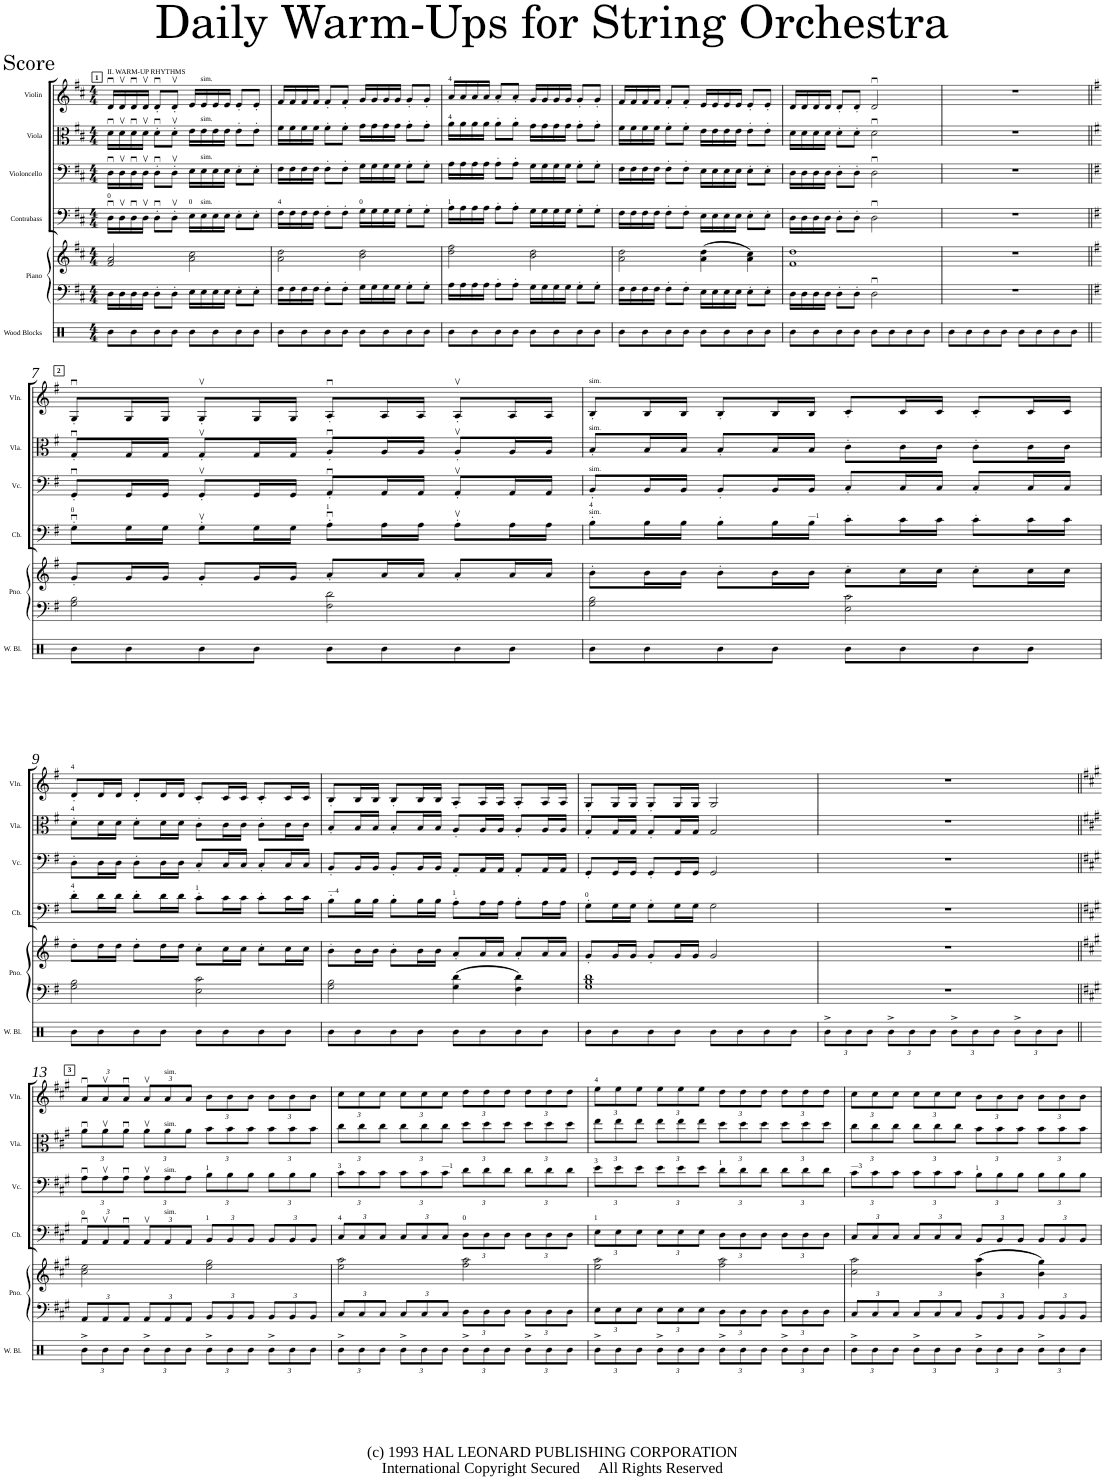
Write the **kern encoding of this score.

**kern	**kern	**kern	**kern	**kern	**kern	**kern
*part6	*part5	*part5	*part4	*part3	*part2	*part1
*staff7	*staff6	*staff5	*staff4	*staff3	*staff2	*staff1
*I"Wood Blocks	*I"Piano	*	*I"Contrabass	*I"Violoncello	*I"Viola	*I"Violin
*I'W. Bl.	*I'Pno.	*	*I'Cb.	*I'Vc.	*I'Vla.	*I'Vln.
*clefX	*clefF4	*clefG2	*clefF4	*clefF4	*clefC3	*clefG2
*	*	*	*Trd7c12	*	*	*
*k[f#c#]	*k[f#c#]	*k[f#c#]	*k[f#c#]	*k[f#c#]	*k[f#c#]	*k[f#c#]
*D:	*D:	*D:	*D:	*D:	*D:	*D:
*M4/4	*M4/4	*M4/4	*M4/4	*M4/4	*M4/4	*M4/4
!!LO:REH:place=s1:a:B:cj:t=1
=1	=1	=1	=1	=1	=1	=1
!	!	!	!	!	!	!LO:TX:a:t=II. WARM-UP RHYTHMS
!	!	!	!LO:TX:a:t=0	!	!	!
8R\L	16D\LL	2f#/ 2a/	16Du\LL	16Du\LL	16du\LL	16du/LL
.	16D\	.	16Dv\	16Dv\	16dv\	16dv/
8R\	16D\	.	16Du\	16Du\	16du\	16du/
.	16D\JJ	.	16Dv\JJ	16Dv\JJ	16dv\JJ	16dv/JJ
8R\	8D'\L	.	8Du'\L	8Du'\L	8du'\L	8du'/L
8R\J	8D'\J	.	8Dv'\J	8Dv'\J	8dv'\J	8dv'/J
!	!	!	!LO:TX:a:t=0	!	!	!
8R\L	16E\LL	2a\ 2cc#\	16E\LL	16E\LL	16e\LL	16e/LL
!	!	!	!	!	!	!LO:TX:a:t=sim.
!	!	!	!	!	!LO:TX:a:t=sim.	!
!	!	!	!	!LO:TX:a:t=sim.	!	!
!	!	!	!LO:TX:a:t=sim.	!	!	!
.	16E\	.	16E\	16E\	16e\	16e/
8R\	16E\	.	16E\	16E\	16e\	16e/
.	16E\JJ	.	16E\JJ	16E\JJ	16e\JJ	16e/JJ
8R\	8E'\L	.	8E'\L	8E'\L	8e'\L	8e'/L
8R\J	8E'\J	.	8E'\J	8E'\J	8e'\J	8e'/J
=2	=2	=2	=2	=2	=2	=2
!	!	!	!LO:TX:a:t=4	!	!	!
8R\L	16F#\LL	2a\ 2dd\	16F#\LL	16F#\LL	16f#\LL	16f#/LL
.	16F#\	.	16F#\	16F#\	16f#\	16f#/
8R\	16F#\	.	16F#\	16F#\	16f#\	16f#/
.	16F#\JJ	.	16F#\JJ	16F#\JJ	16f#\JJ	16f#/JJ
8R\	8F#'\L	.	8F#'\L	8F#'\L	8f#'\L	8f#'/L
8R\J	8F#'\J	.	8F#'\J	8F#'\J	8f#'\J	8f#'/J
!	!	!	!LO:TX:a:t=0	!	!	!
8R\L	16G\LL	2b\ 2dd\	16G\LL	16G\LL	16g\LL	16g/LL
.	16G\	.	16G\	16G\	16g\	16g/
8R\	16G\	.	16G\	16G\	16g\	16g/
.	16G\JJ	.	16G\JJ	16G\JJ	16g\JJ	16g/JJ
8R\	8G'\L	.	8G'\L	8G'\L	8g'\L	8g'/L
8R\J	8G'\J	.	8G'\J	8G'\J	8g'\J	8g'/J
=3	=3	=3	=3	=3	=3	=3
!	!	!	!	!	!	!LO:TX:a:t=4
!	!	!	!	!	!LO:TX:a:t=4	!
!	!	!	!LO:TX:a:t=1	!	!	!
8R\L	16A\LL	2dd\ 2ff#\	16A\LL	16A\LL	16a\LL	16a/LL
.	16A\	.	16A\	16A\	16a\	16a/
8R\	16A\	.	16A\	16A\	16a\	16a/
.	16A\JJ	.	16A\JJ	16A\JJ	16a\JJ	16a/JJ
8R\	8A'\L	.	8A'\L	8A'\L	8a'\L	8a'/L
8R\J	8A'\J	.	8A'\J	8A'\J	8a'\J	8a'/J
8R\L	16G\LL	2b\ 2dd\	16G\LL	16G\LL	16g\LL	16g/LL
.	16G\	.	16G\	16G\	16g\	16g/
8R\	16G\	.	16G\	16G\	16g\	16g/
.	16G\JJ	.	16G\JJ	16G\JJ	16g\JJ	16g/JJ
8R\	8G'\L	.	8G'\L	8G'\L	8g'\L	8g'/L
8R\J	8G'\J	.	8G'\J	8G'\J	8g'\J	8g'/J
=4	=4	=4	=4	=4	=4	=4
8R\L	16F#\LL	2a\ 2dd\	16F#\LL	16F#\LL	16f#\LL	16f#/LL
.	16F#\	.	16F#\	16F#\	16f#\	16f#/
8R\	16F#\	.	16F#\	16F#\	16f#\	16f#/
.	16F#\JJ	.	16F#\JJ	16F#\JJ	16f#\JJ	16f#/JJ
8R\	8F#'\L	.	8F#'\L	8F#'\L	8f#'\L	8f#'/L
8R\J	8F#'\J	.	8F#'\J	8F#'\J	8f#'\J	8f#'/J
8R\L	16E\LL	(>(>4a\ 4dd\	16E\LL	16E\LL	16e\LL	16e/LL
.	16E\	.	16E\	16E\	16e\	16e/
8R\	16E\	.	16E\	16E\	16e\	16e/
.	16E\JJ	.	16E\JJ	16E\JJ	16e\JJ	16e/JJ
8R\	8E'\L	4a\ 4cc#\))	8E'\L	8E'\L	8e'\L	8e'/L
8R\J	8E'\J	.	8E'\J	8E'\J	8e'\J	8e'/J
=5	=5	=5	=5	=5	=5	=5
8R\L	16D\LL	1f# 1dd	16D\LL	16D\LL	16d\LL	16d/LL
.	16D\	.	16D\	16D\	16d\	16d/
8R\	16D\	.	16D\	16D\	16d\	16d/
.	16D\JJ	.	16D\JJ	16D\JJ	16d\JJ	16d/JJ
8R\	8D'\L	.	8D'\L	8D'\L	8d'\L	8d'/L
8R\J	8D'\J	.	8D'\J	8D'\J	8d'\J	8d'/J
8R\L	2Du\	.	2Du\	2Du\	2du\	2du/
8R\	.	.	.	.	.	.
8R\	.	.	.	.	.	.
8R\J	.	.	.	.	.	.
=6	=6	=6	=6	=6	=6	=6
8R\L	1r	1r	1r	1r	1r	1r
8R\	.	.	.	.	.	.
8R\	.	.	.	.	.	.
8R\J	.	.	.	.	.	.
8R\L	.	.	.	.	.	.
8R\	.	.	.	.	.	.
8R\	.	.	.	.	.	.
8R\J	.	.	.	.	.	.
!!LO:LB:g=z
!!LO:REH:place=s1:a:B:cj:t=2
=7||	=7||	=7||	=7||	=7||	=7||	=7||
*k[f#]	*k[f#]	*k[f#]	*k[f#]	*k[f#]	*k[f#]	*k[f#]
*G:	*G:	*G:	*G:	*G:	*G:	*G:
!	!	!	!LO:TX:a:t=0	!	!	!
8R\L	2G\ 2B\	8g'/L	8Gu'\L	8GGu'/L	8Gu'/L	8Gu'/L
8R\	.	16g/L	16G\L	16GG/L	16G/L	16G/L
.	.	16g/JJ	16G\JJ	16GG/JJ	16G/JJ	16G/JJ
8R\	.	8g'/L	8Gv'\L	8GGv'/L	8Gv'/L	8Gv'/L
8R\J	.	16g/L	16G\L	16GG/L	16G/L	16G/L
.	.	16g/JJ	16G\JJ	16GG/JJ	16G/JJ	16G/JJ
!	!	!	!LO:TX:a:t=1	!	!	!
8R\L	2F#\ 2d\	8a'/L	8Au'\L	8AAu'/L	8Au'/L	8Au'/L
8R\	.	16a/L	16A\L	16AA/L	16A/L	16A/L
.	.	16a/JJ	16A\JJ	16AA/JJ	16A/JJ	16A/JJ
8R\	.	8a'/L	8Av'\L	8AAv'/L	8Av'/L	8Av'/L
8R\J	.	16a/L	16A\L	16AA/L	16A/L	16A/L
.	.	16a/JJ	16A\JJ	16AA/JJ	16A/JJ	16A/JJ
=8	=8	=8	=8	=8	=8	=8
!	!	!	!	!	!	!LO:TX:a:t=sim.
!	!	!	!	!	!LO:TX:a:t=sim.	!
!	!	!	!	!LO:TX:a:t=sim.	!	!
!	!	!	!LO:TX:a:t=sim.	!	!	!
!	!	!	!LO:TX:a:t=4	!	!	!
8R\L	2G\ 2B\	8b'\L	8B'\L	8BB'/L	8B'/L	8B'/L
8R\	.	16b\L	16B\L	16BB/L	16B/L	16B/L
.	.	16b\JJ	16B\JJ	16BB/JJ	16B/JJ	16B/JJ
8R\	.	8b'\L	8B'\L	8BB'/L	8B'/L	8B'/L
8R\J	.	16b\L	16B\L	16BB/L	16B/L	16B/L
!	!	!	!LO:TX:a:t=—1	!	!	!
.	.	16b\JJ	16B\JJ	16BB/JJ	16B/JJ	16B/JJ
8R\L	2E\ 2c\	8cc'\L	8c'\L	8C'/L	8c'\L	8c'/L
8R\	.	16cc\L	16c\L	16C/L	16c\L	16c/L
.	.	16cc\JJ	16c\JJ	16C/JJ	16c\JJ	16c/JJ
8R\	.	8cc'\L	8c'\L	8C'/L	8c'\L	8c'/L
8R\J	.	16cc\L	16c\L	16C/L	16c\L	16c/L
.	.	16cc\JJ	16c\JJ	16C/JJ	16c\JJ	16c/JJ
!!LO:LB:g=z
=9	=9	=9	=9	=9	=9	=9
!	!	!	!	!	!	!LO:TX:a:t=4
!	!	!	!	!	!LO:TX:a:t=4	!
!	!	!	!LO:TX:a:t=4	!	!	!
8R\L	2G\ 2B\	8dd'\L	8d'\L	8D'\L	8d'\L	8d'/L
8R\	.	16dd\L	16d\L	16D\L	16d\L	16d/L
.	.	16dd\JJ	16d\JJ	16D\JJ	16d\JJ	16d/JJ
8R\	.	8dd'\L	8d'\L	8D'\L	8d'\L	8d'/L
8R\J	.	16dd\L	16d\L	16D\L	16d\L	16d/L
.	.	16dd\JJ	16d\JJ	16D\JJ	16d\JJ	16d/JJ
!	!	!	!LO:TX:a:t=1	!	!	!
8R\L	2E\ 2c\	8cc'\L	8c'\L	8C'/L	8c'\L	8c'/L
8R\	.	16cc\L	16c\L	16C/L	16c\L	16c/L
.	.	16cc\JJ	16c\JJ	16C/JJ	16c\JJ	16c/JJ
8R\	.	8cc'\L	8c'\L	8C'/L	8c'\L	8c'/L
8R\J	.	16cc\L	16c\L	16C/L	16c\L	16c/L
.	.	16cc\JJ	16c\JJ	16C/JJ	16c\JJ	16c/JJ
=10	=10	=10	=10	=10	=10	=10
!	!	!	!LO:TX:a:t=—4	!	!	!
8R\L	2G\ 2B\	8b'\L	8B'\L	8BB'/L	8B'/L	8B'/L
8R\	.	16b\L	16B\L	16BB/L	16B/L	16B/L
.	.	16b\JJ	16B\JJ	16BB/JJ	16B/JJ	16B/JJ
8R\	.	8b'\L	8B'\L	8BB'/L	8B'/L	8B'/L
8R\J	.	16b\L	16B\L	16BB/L	16B/L	16B/L
.	.	16b\JJ	16B\JJ	16BB/JJ	16B/JJ	16B/JJ
!	!	!	!LO:TX:a:t=1	!	!	!
8R\L	4G\ 4d\	8a'/L	8A'\L	8AA'/L	8A'/L	8A'/L
8R\	.	16a/L	16A\L	16AA/L	16A/L	16A/L
.	.	16a/JJ	16A\JJ	16AA/JJ	16A/JJ	16A/JJ
8R\	4F#\ 4d\	8a'/L	8A'\L	8AA'/L	8A'/L	8A'/L
8R\J	.	16a/L	16A\L	16AA/L	16A/L	16A/L
.	.	16a/JJ	16A\JJ	16AA/JJ	16A/JJ	16A/JJ
=11	=11	=11	=11	=11	=11	=11
!	!	!	!LO:TX:a:t=0	!	!	!
8R\L	1G 1B 1d	8g'/L	8G'\L	8GG'/L	8G'/L	8G'/L
8R\	.	16g/L	16G\L	16GG/L	16G/L	16G/L
.	.	16g/JJ	16G\JJ	16GG/JJ	16G/JJ	16G/JJ
8R\	.	8g'/L	8G'\L	8GG'/L	8G'/L	8G'/L
8R\J	.	16g/L	16G\L	16GG/L	16G/L	16G/L
.	.	16g/JJ	16G\JJ	16GG/JJ	16G/JJ	16G/JJ
8R\L	.	2g/	2G\	2GG/	2G/	2G/
8R\	.	.	.	.	.	.
8R\	.	.	.	.	.	.
8R\J	.	.	.	.	.	.
=12	=12	=12	=12	=12	=12	=12
*Xbrackettup	*	*	*	*	*	*
12R^\L	1r	1r	1r	1r	1r	1r
12R\	.	.	.	.	.	.
12R\J	.	.	.	.	.	.
12R^\L	.	.	.	.	.	.
12R\	.	.	.	.	.	.
12R\J	.	.	.	.	.	.
12R^\L	.	.	.	.	.	.
12R\	.	.	.	.	.	.
12R\J	.	.	.	.	.	.
12R^\L	.	.	.	.	.	.
12R\	.	.	.	.	.	.
12R\J	.	.	.	.	.	.
!!LO:LB:g=z
!!LO:REH:place=s1:a:B:cj:t=3
=13||	=13||	=13||	=13||	=13||	=13||	=13||
*k[f#c#g#]	*k[f#c#g#]	*k[f#c#g#]	*k[f#c#g#]	*k[f#c#g#]	*k[f#c#g#]	*k[f#c#g#]
*A:	*A:	*A:	*A:	*A:	*A:	*A:
*	*Xbrackettup	*	*Xbrackettup	*Xbrackettup	*Xbrackettup	*Xbrackettup
!	!	!	!LO:TX:a:t=0	!	!	!
12R^\L	12AA/L	2cc#\ 2ee\	12AAu/L	12Au\L	12au\L	12au/L
12R\	12AA/	.	12AAv/	12Av\	12av\	12av/
12R\J	12AA/J	.	12AAu/J	12Au\J	12au\J	12au/J
12R^\L	12AA/L	.	12AAv/L	12Av\L	12av\L	12av/L
!	!	!	!	!	!	!LO:TX:a:t=sim.
!	!	!	!	!	!LO:TX:a:t=sim.	!
!	!	!	!	!LO:TX:a:t=sim.	!	!
!	!	!	!LO:TX:a:t=sim.	!	!	!
12R\	12AA/	.	12AA/	12A\	12a\	12a/
12R\J	12AA/J	.	12AA/J	12A\J	12a\J	12a/J
!	!	!	!	!LO:TX:a:t=1	!	!
!	!	!	!LO:TX:a:t=1	!	!	!
12R^\L	12BB/L	2ee\ 2gg#\	12BB/L	12B\L	12b\L	12b\L
12R\	12BB/	.	12BB/	12B\	12b\	12b\
12R\J	12BB/J	.	12BB/J	12B\J	12b\J	12b\J
12R^\L	12BB/L	.	12BB/L	12B\L	12b\L	12b\L
12R\	12BB/	.	12BB/	12B\	12b\	12b\
12R\J	12BB/J	.	12BB/J	12B\J	12b\J	12b\J
=14	=14	=14	=14	=14	=14	=14
!	!	!	!	!LO:TX:a:t=3	!	!
!	!	!	!LO:TX:a:t=4	!	!	!
12R^\L	12C#/L	2ee\ 2aa\	12C#/L	12c#\L	12cc#\L	12cc#\L
12R\	12C#/	.	12C#/	12c#\	12cc#\	12cc#\
12R\J	12C#/J	.	12C#/J	12c#\J	12cc#\J	12cc#\J
12R^\L	12C#/L	.	12C#/L	12c#\L	12cc#\L	12cc#\L
12R\	12C#/	.	12C#/	12c#\	12cc#\	12cc#\
!	!	!	!	!LO:TX:a:t=—1	!	!
12R\J	12C#/J	.	12C#/J	12c#\J	12cc#\J	12cc#\J
!	!	!	!LO:TX:a:t=0	!	!	!
12R^\L	12D\L	2ff#\ 2aa\	12D\L	12d\L	12dd\L	12dd\L
12R\	12D\	.	12D\	12d\	12dd\	12dd\
12R\J	12D\J	.	12D\J	12d\J	12dd\J	12dd\J
12R^\L	12D\L	.	12D\L	12d\L	12dd\L	12dd\L
12R\	12D\	.	12D\	12d\	12dd\	12dd\
12R\J	12D\J	.	12D\J	12d\J	12dd\J	12dd\J
=15	=15	=15	=15	=15	=15	=15
!	!	!	!	!	!	!LO:TX:a:t=4
!	!	!	!	!LO:TX:a:t=3	!	!
!	!	!	!LO:TX:a:t=1	!	!	!
12R^\L	12E\L	2ee\ 2aa\	12E\L	12e\L	12ee\L	12ee\L
12R\	12E\	.	12E\	12e\	12ee\	12ee\
12R\J	12E\J	.	12E\J	12e\J	12ee\J	12ee\J
12R^\L	12E\L	.	12E\L	12e\L	12ee\L	12ee\L
12R\	12E\	.	12E\	12e\	12ee\	12ee\
12R\J	12E\J	.	12E\J	12e\J	12ee\J	12ee\J
!	!	!	!	!LO:TX:a:t=1	!	!
12R^\L	12D\L	2ff#\ 2aa\	12D\L	12d\L	12dd\L	12dd\L
12R\	12D\	.	12D\	12d\	12dd\	12dd\
12R\J	12D\J	.	12D\J	12d\J	12dd\J	12dd\J
12R^\L	12D\L	.	12D\L	12d\L	12dd\L	12dd\L
12R\	12D\	.	12D\	12d\	12dd\	12dd\
12R\J	12D\J	.	12D\J	12d\J	12dd\J	12dd\J
=16	=16	=16	=16	=16	=16	=16
!	!	!	!	!LO:TX:a:t=—3	!	!
12R^\L	12C#/L	2cc#\ 2aa\	12C#/L	12c#\L	12cc#\L	12cc#\L
12R\	12C#/	.	12C#/	12c#\	12cc#\	12cc#\
12R\J	12C#/J	.	12C#/J	12c#\J	12cc#\J	12cc#\J
12R^\L	12C#/L	.	12C#/L	12c#\L	12cc#\L	12cc#\L
12R\	12C#/	.	12C#/	12c#\	12cc#\	12cc#\
12R\J	12C#/J	.	12C#/J	12c#\J	12cc#\J	12cc#\J
!	!	!	!	!LO:TX:a:t=1	!	!
12R^\L	12BB/L	(>(>4b\ 4aa\	12BB/L	12B\L	12b\L	12b\L
12R\	12BB/	.	12BB/	12B\	12b\	12b\
12R\J	12BB/J	.	12BB/J	12B\J	12b\J	12b\J
12R^\L	12BB/L	4b\ 4gg#\))	12BB/L	12B\L	12b\L	12b\L
12R\	12BB/	.	12BB/	12B\	12b\	12b\
12R\J	12BB/J	.	12BB/J	12B\J	12b\J	12b\J
=	=	=	=	=	=	=
*-	*-	*-	*-	*-	*-	*-
